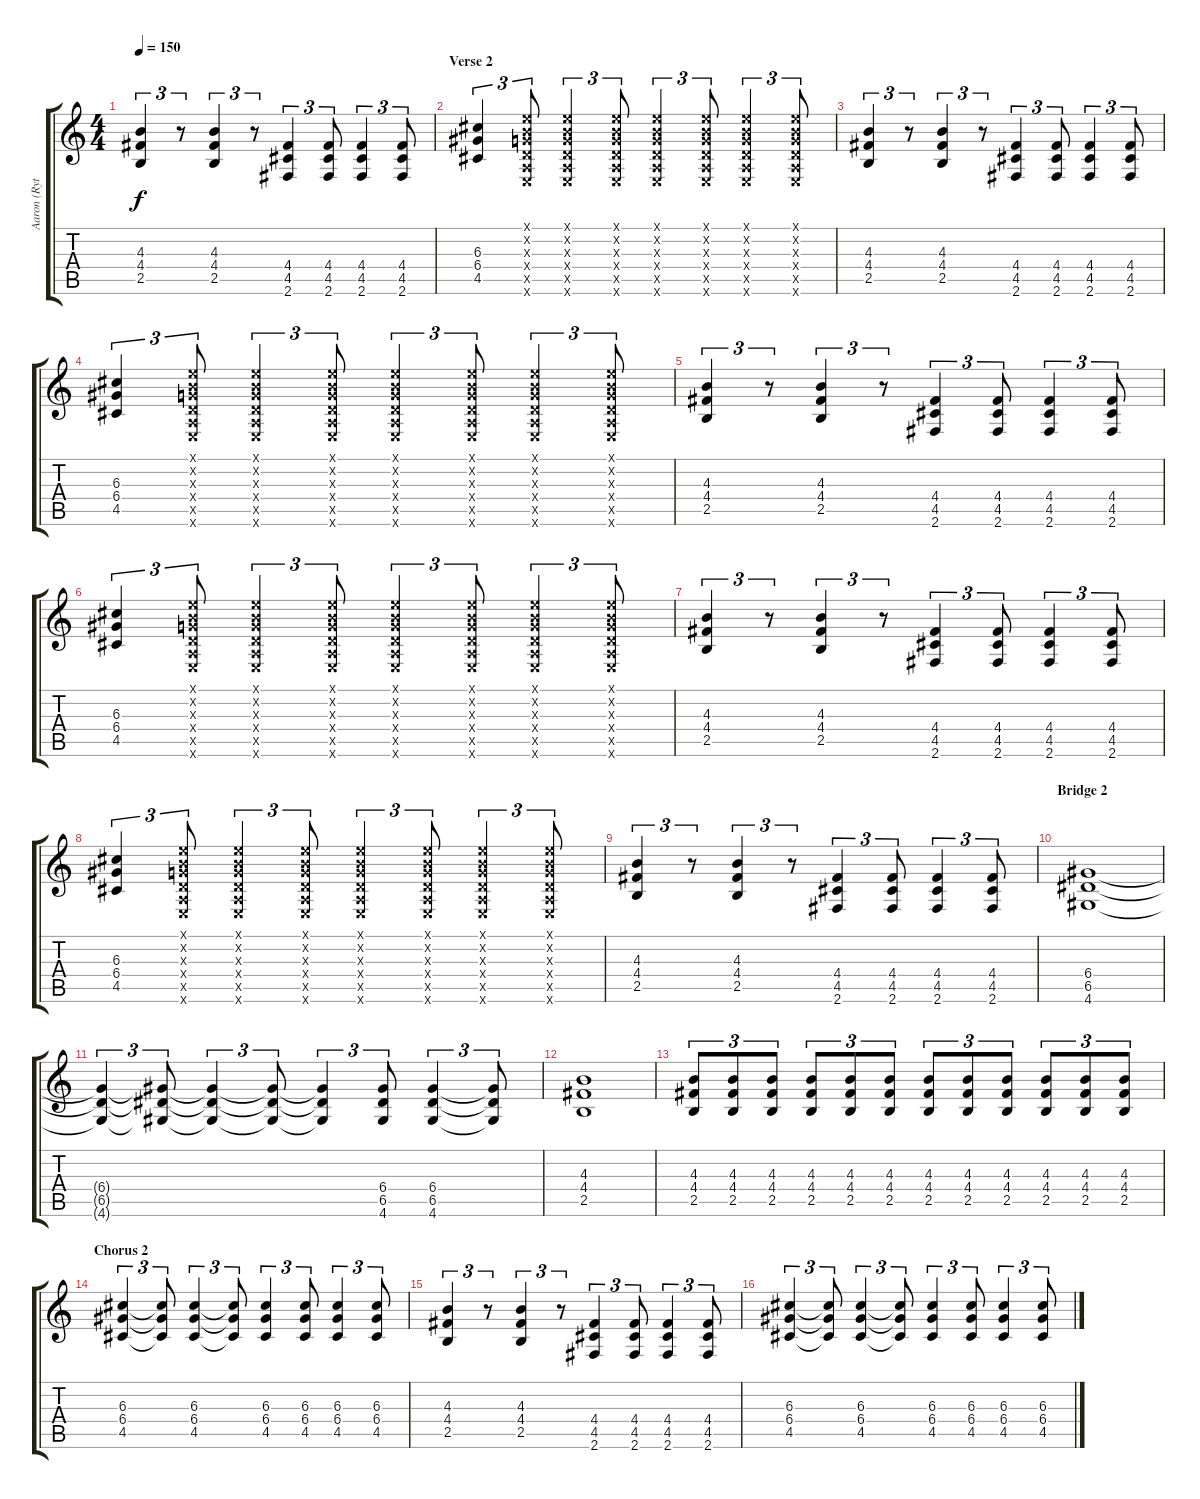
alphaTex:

\track ("Aaron (Rythmn Guitar)" "Aaron (Ryt") {instrument overdrivenguitar}
\staff {score tabs}
\tuning (E4 B3 G3 D3 A2 E2) {hide}
\ts (4 4)
\tempo 150
\clef g2
\ks c
(4.3 4.4 2.5).4{tu (3 2) dy f} r.8{tu (3 2)} (4.3 4.4 2.5).4{tu (3 2)} r.8{tu (3 2)} (4.4 4.5 2.6).4{tu (3 2)} (4.4 4.5 2.6).8{tu (3 2)} (4.4 4.5 2.6).4{tu (3 2)} (4.4 4.5 2.6).8{tu (3 2)} |
\section ("" "Verse 2")
(6.3 6.4 4.5).4{tu (3 2)} (0.1{x} 0.2{x} 0.3{x} 0.4{x} 0.5{x} 0.6{x}).8{tu (3 2)} (0.1{x} 0.2{x} 0.3{x} 0.4{x} 0.5{x} 0.6{x}).4{tu (3 2)} (0.1{x} 0.2{x} 0.3{x} 0.4{x} 0.5{x} 0.6{x}).8{tu (3 2)} (0.1{x} 0.2{x} 0.3{x} 0.4{x} 0.5{x} 0.6{x}).4{tu (3 2)} (0.1{x} 0.2{x} 0.3{x} 0.4{x} 0.5{x} 0.6{x}).8{tu (3 2)} (0.1{x} 0.2{x} 0.3{x} 0.4{x} 0.5{x} 0.6{x}).4{tu (3 2)} (0.1{x} 0.2{x} 0.3{x} 0.4{x} 0.5{x} 0.6{x}).8{tu (3 2)} |
(4.3 4.4 2.5).4{tu (3 2)} r.8{tu (3 2)} (4.3 4.4 2.5).4{tu (3 2)} r.8{tu (3 2)} (4.4 4.5 2.6).4{tu (3 2)} (4.4 4.5 2.6).8{tu (3 2)} (4.4 4.5 2.6).4{tu (3 2)} (4.4 4.5 2.6).8{tu (3 2)} |
(6.3 6.4 4.5).4{tu (3 2)} (0.1{x} 0.2{x} 0.3{x} 0.4{x} 0.5{x} 0.6{x}).8{tu (3 2)} (0.1{x} 0.2{x} 0.3{x} 0.4{x} 0.5{x} 0.6{x}).4{tu (3 2)} (0.1{x} 0.2{x} 0.3{x} 0.4{x} 0.5{x} 0.6{x}).8{tu (3 2)} (0.1{x} 0.2{x} 0.3{x} 0.4{x} 0.5{x} 0.6{x}).4{tu (3 2)} (0.1{x} 0.2{x} 0.3{x} 0.4{x} 0.5{x} 0.6{x}).8{tu (3 2)} (0.1{x} 0.2{x} 0.3{x} 0.4{x} 0.5{x} 0.6{x}).4{tu (3 2)} (0.1{x} 0.2{x} 0.3{x} 0.4{x} 0.5{x} 0.6{x}).8{tu (3 2)} |
(4.3 4.4 2.5).4{tu (3 2)} r.8{tu (3 2)} (4.3 4.4 2.5).4{tu (3 2)} r.8{tu (3 2)} (4.4 4.5 2.6).4{tu (3 2)} (4.4 4.5 2.6).8{tu (3 2)} (4.4 4.5 2.6).4{tu (3 2)} (4.4 4.5 2.6).8{tu (3 2)} |
(6.3 6.4 4.5).4{tu (3 2)} (0.1{x} 0.2{x} 0.3{x} 0.4{x} 0.5{x} 0.6{x}).8{tu (3 2)} (0.1{x} 0.2{x} 0.3{x} 0.4{x} 0.5{x} 0.6{x}).4{tu (3 2)} (0.1{x} 0.2{x} 0.3{x} 0.4{x} 0.5{x} 0.6{x}).8{tu (3 2)} (0.1{x} 0.2{x} 0.3{x} 0.4{x} 0.5{x} 0.6{x}).4{tu (3 2)} (0.1{x} 0.2{x} 0.3{x} 0.4{x} 0.5{x} 0.6{x}).8{tu (3 2)} (0.1{x} 0.2{x} 0.3{x} 0.4{x} 0.5{x} 0.6{x}).4{tu (3 2)} (0.1{x} 0.2{x} 0.3{x} 0.4{x} 0.5{x} 0.6{x}).8{tu (3 2)} |
(4.3 4.4 2.5).4{tu (3 2)} r.8{tu (3 2)} (4.3 4.4 2.5).4{tu (3 2)} r.8{tu (3 2)} (4.4 4.5 2.6).4{tu (3 2)} (4.4 4.5 2.6).8{tu (3 2)} (4.4 4.5 2.6).4{tu (3 2)} (4.4 4.5 2.6).8{tu (3 2)} |
(6.3 6.4 4.5).4{tu (3 2)} (0.1{x} 0.2{x} 0.3{x} 0.4{x} 0.5{x} 0.6{x}).8{tu (3 2)} (0.1{x} 0.2{x} 0.3{x} 0.4{x} 0.5{x} 0.6{x}).4{tu (3 2)} (0.1{x} 0.2{x} 0.3{x} 0.4{x} 0.5{x} 0.6{x}).8{tu (3 2)} (0.1{x} 0.2{x} 0.3{x} 0.4{x} 0.5{x} 0.6{x}).4{tu (3 2)} (0.1{x} 0.2{x} 0.3{x} 0.4{x} 0.5{x} 0.6{x}).8{tu (3 2)} (0.1{x} 0.2{x} 0.3{x} 0.4{x} 0.5{x} 0.6{x}).4{tu (3 2)} (0.1{x} 0.2{x} 0.3{x} 0.4{x} 0.5{x} 0.6{x}).8{tu (3 2)} |
(4.3 4.4 2.5).4{tu (3 2)} r.8{tu (3 2)} (4.3 4.4 2.5).4{tu (3 2)} r.8{tu (3 2)} (4.4 4.5 2.6).4{tu (3 2)} (4.4 4.5 2.6).8{tu (3 2)} (4.4 4.5 2.6).4{tu (3 2)} (4.4 4.5 2.6).8{tu (3 2)} |
\section ("" "Bridge 2")
(6.4 6.5 4.6).1 |
(6.4{t} 6.5{t} 4.6{t}).4{tu (3 2)} (6.4{t} 6.5{t} 4.6{t}).8{tu (3 2)} (6.4{t} 6.5{t} 4.6{t}).4{tu (3 2)} (6.4{t} 6.5{t} 4.6{t}).8{tu (3 2)} (6.4{t} 6.5{t} 4.6{t}).4{tu (3 2)} (6.4 6.5 4.6).8{tu (3 2)} (6.4 6.5 4.6).4{tu (3 2)} (6.4{t} 6.5{t} 4.6{t}).8{tu (3 2)} |
(4.3 4.4 2.5).1 |
(4.3 4.4 2.5).8{tu (3 2)} (4.3 4.4 2.5).8{tu (3 2)} (4.3 4.4 2.5).8{tu (3 2)} (4.3 4.4 2.5).8{tu (3 2)} (4.3 4.4 2.5).8{tu (3 2)} (4.3 4.4 2.5).8{tu (3 2)} (4.3 4.4 2.5).8{tu (3 2)} (4.3 4.4 2.5).8{tu (3 2)} (4.3 4.4 2.5).8{tu (3 2)} (4.3 4.4 2.5).8{tu (3 2)} (4.3 4.4 2.5).8{tu (3 2)} (4.3 4.4 2.5).8{tu (3 2)} |
\section ("" "Chorus 2")
(6.3 6.4 4.5).4{tu (3 2)} (6.3{t} 6.4{t} 4.5{t}).8{tu (3 2)} (6.3 6.4 4.5).4{tu (3 2)} (6.3{t} 6.4{t} 4.5{t}).8{tu (3 2)} (6.3 6.4 4.5).4{tu (3 2)} (6.3 6.4 4.5).8{tu (3 2)} (6.3 6.4 4.5).4{tu (3 2)} (6.3 6.4 4.5).8{tu (3 2)} |
(4.3 4.4 2.5).4{tu (3 2)} r.8{tu (3 2)} (4.3 4.4 2.5).4{tu (3 2)} r.8{tu (3 2)} (4.4 4.5 2.6).4{tu (3 2)} (4.4 4.5 2.6).8{tu (3 2)} (4.4 4.5 2.6).4{tu (3 2)} (4.4 4.5 2.6).8{tu (3 2)} |
(6.3 6.4 4.5).4{tu (3 2)} (6.3{t} 6.4{t} 4.5{t}).8{tu (3 2)} (6.3 6.4 4.5).4{tu (3 2)} (6.3{t} 6.4{t} 4.5{t}).8{tu (3 2)} (6.3 6.4 4.5).4{tu (3 2)} (6.3 6.4 4.5).8{tu (3 2)} (6.3 6.4 4.5).4{tu (3 2)} (6.3 6.4 4.5).8{tu (3 2)}
